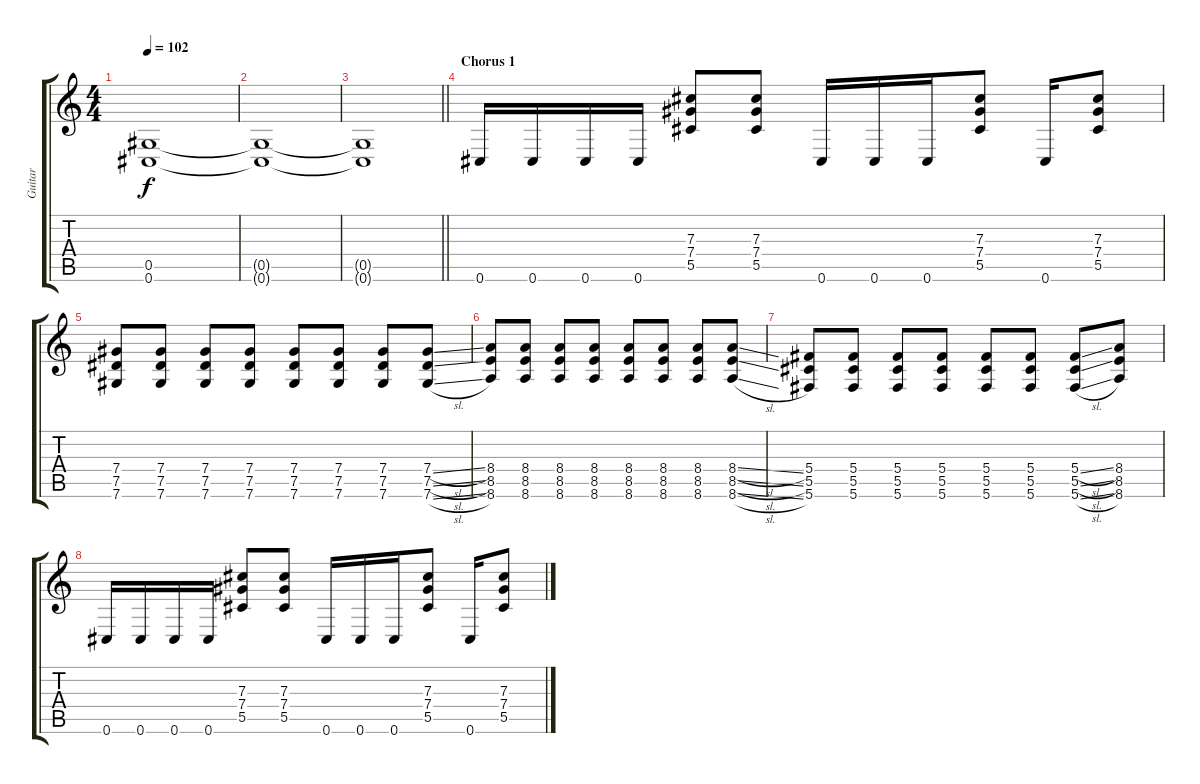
\track ("Guitar" "Guitar") {instrument overdrivenguitar}
\staff {score tabs}
\tuning (Eb4 Bb3 Gb3 Db3 Ab2 Db2) {hide}
\ts (4 4)
\tempo 102
\clef g2
\ks c
(0.5{t} 0.6{t}).1{dy f} |
(0.5{t} 0.6{t}).1 |
\barLineRight lightlight
(0.5{t} 0.6{t}).1 |
\section ("" "Chorus 1")
0.6.16 0.6.16 0.6.16 0.6.16 (7.3 7.4 5.5).8 (7.3 7.4 5.5).8 0.6.16 0.6.16 0.6.16 (7.3 7.4 5.5).8 0.6.16 (7.3 7.4 5.5).8 |
(7.4 7.5 7.6).8 (7.4 7.5 7.6).8 (7.4 7.5 7.6).8 (7.4 7.5 7.6).8 (7.4 7.5 7.6).8 (7.4 7.5 7.6).8 (7.4 7.5 7.6).8 (7.4{sl} 7.5{sl} 7.6{sl}).8 |
(8.4 8.5 8.6).8 (8.4 8.5 8.6).8 (8.4 8.5 8.6).8 (8.4 8.5 8.6).8 (8.4 8.5 8.6).8 (8.4 8.5 8.6).8 (8.4 8.5 8.6).8 (8.4{sl} 8.5{sl} 8.6{sl}).8 |
(5.4 5.5 5.6).8 (5.4 5.5 5.6).8 (5.4 5.5 5.6).8 (5.4 5.5 5.6).8 (5.4 5.5 5.6).8 (5.4 5.5 5.6).8 (5.4{sl} 5.5{sl} 5.6{sl}).8 (8.4 8.5 8.6).8 |
0.6.16 0.6.16 0.6.16 0.6.16 (7.3 7.4 5.5).8 (7.3 7.4 5.5).8 0.6.16 0.6.16 0.6.16 (7.3 7.4 5.5).8 0.6.16 (7.3 7.4 5.5).8
